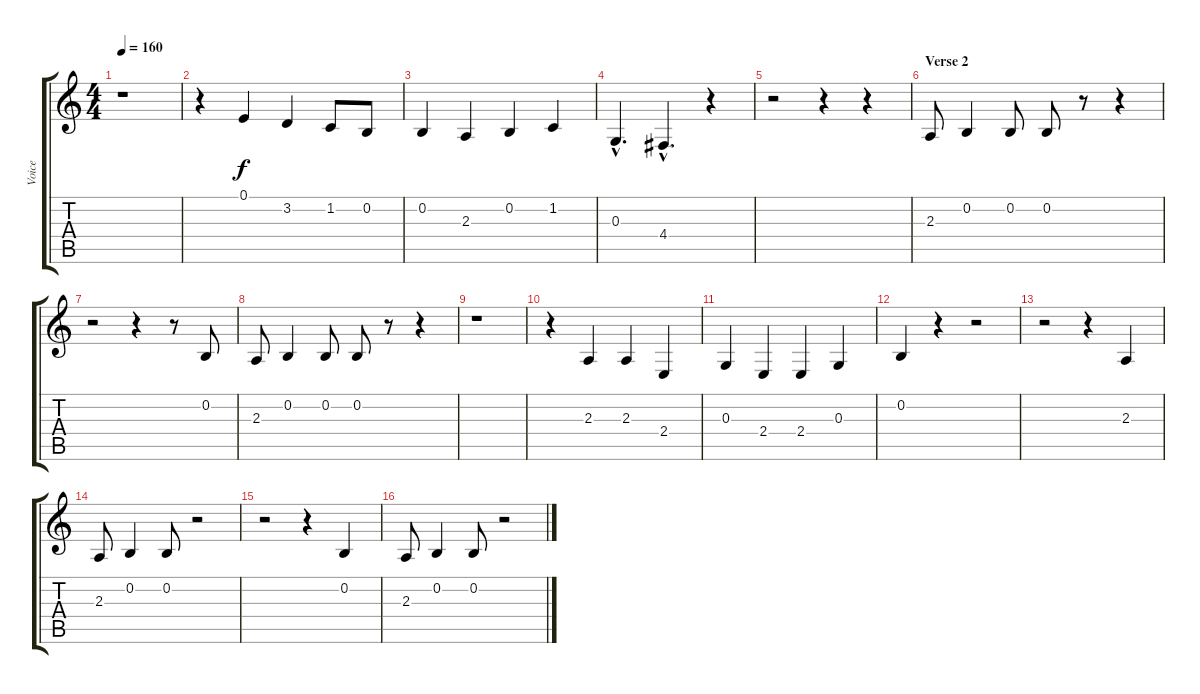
\track ("Voice" "Voice") {instrument tenorsax}
\staff {score tabs}
\tuning (E4 B3 G3 D3 A2 E2) {hide}
\ts (4 4)
\tempo 160
\clef g2
\ks c
r.1{dy f} |
r.4 0.1.4 3.2.4 1.2.8 0.2.8 |
0.2.4 2.3.4 0.2.4 1.2.4 |
0.3{hac}.4{d} 4.4{hac}.4{d} r.4 |
r.2 r.4 r.4 |
\section ("" "Verse 2")
2.3.8 0.2.4 0.2.8 0.2.8 r.8 r.4 |
r.2 r.4 r.8 0.2.8 |
2.3.8 0.2.4 0.2.8 0.2.8 r.8 r.4 |
r.1 |
r.4 2.3.4 2.3.4 2.4.4 |
0.3.4 2.4.4 2.4.4 0.3.4 |
0.2.4 r.4 r.2 |
r.2 r.4 2.3.4 |
2.3.8 0.2.4 0.2.8 r.2 |
r.2 r.4 0.2.4 |
2.3.8 0.2.4 0.2.8 r.2
